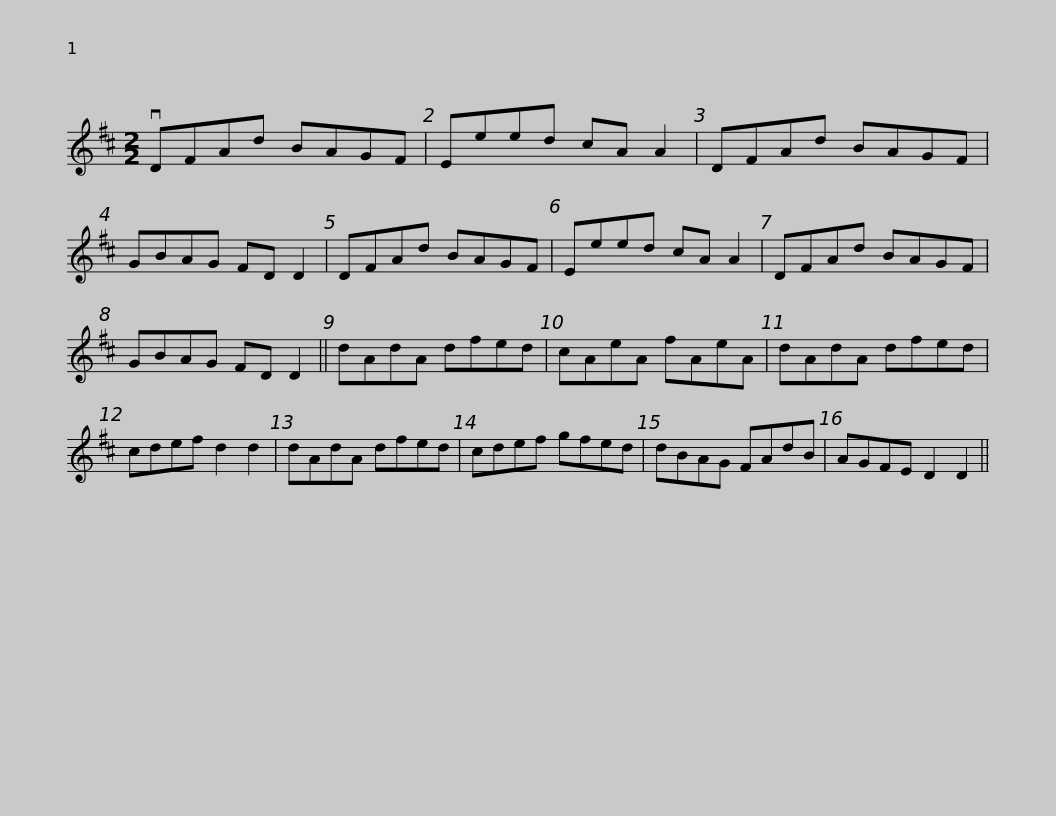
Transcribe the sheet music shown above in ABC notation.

X:1
L:1/8
M:2/2
I:linebreak $
K:D
V:1 treble
V:1
 vDFAd BAGF | Eeed cA A2 | DFAd BAGF | GBAG FD D2 | DFAd BAGF | %5
 Eeed cA A2 |$ DFAd BAGF | GBAG FD D2 || dAdA dfed | cAeA fAeA | %10
 dAdA dfed | cdef d2 d2 |$ dAdA dfed | cdef gfed | dBAG FAdB | %15
 AGFE D2 D2 || %16
